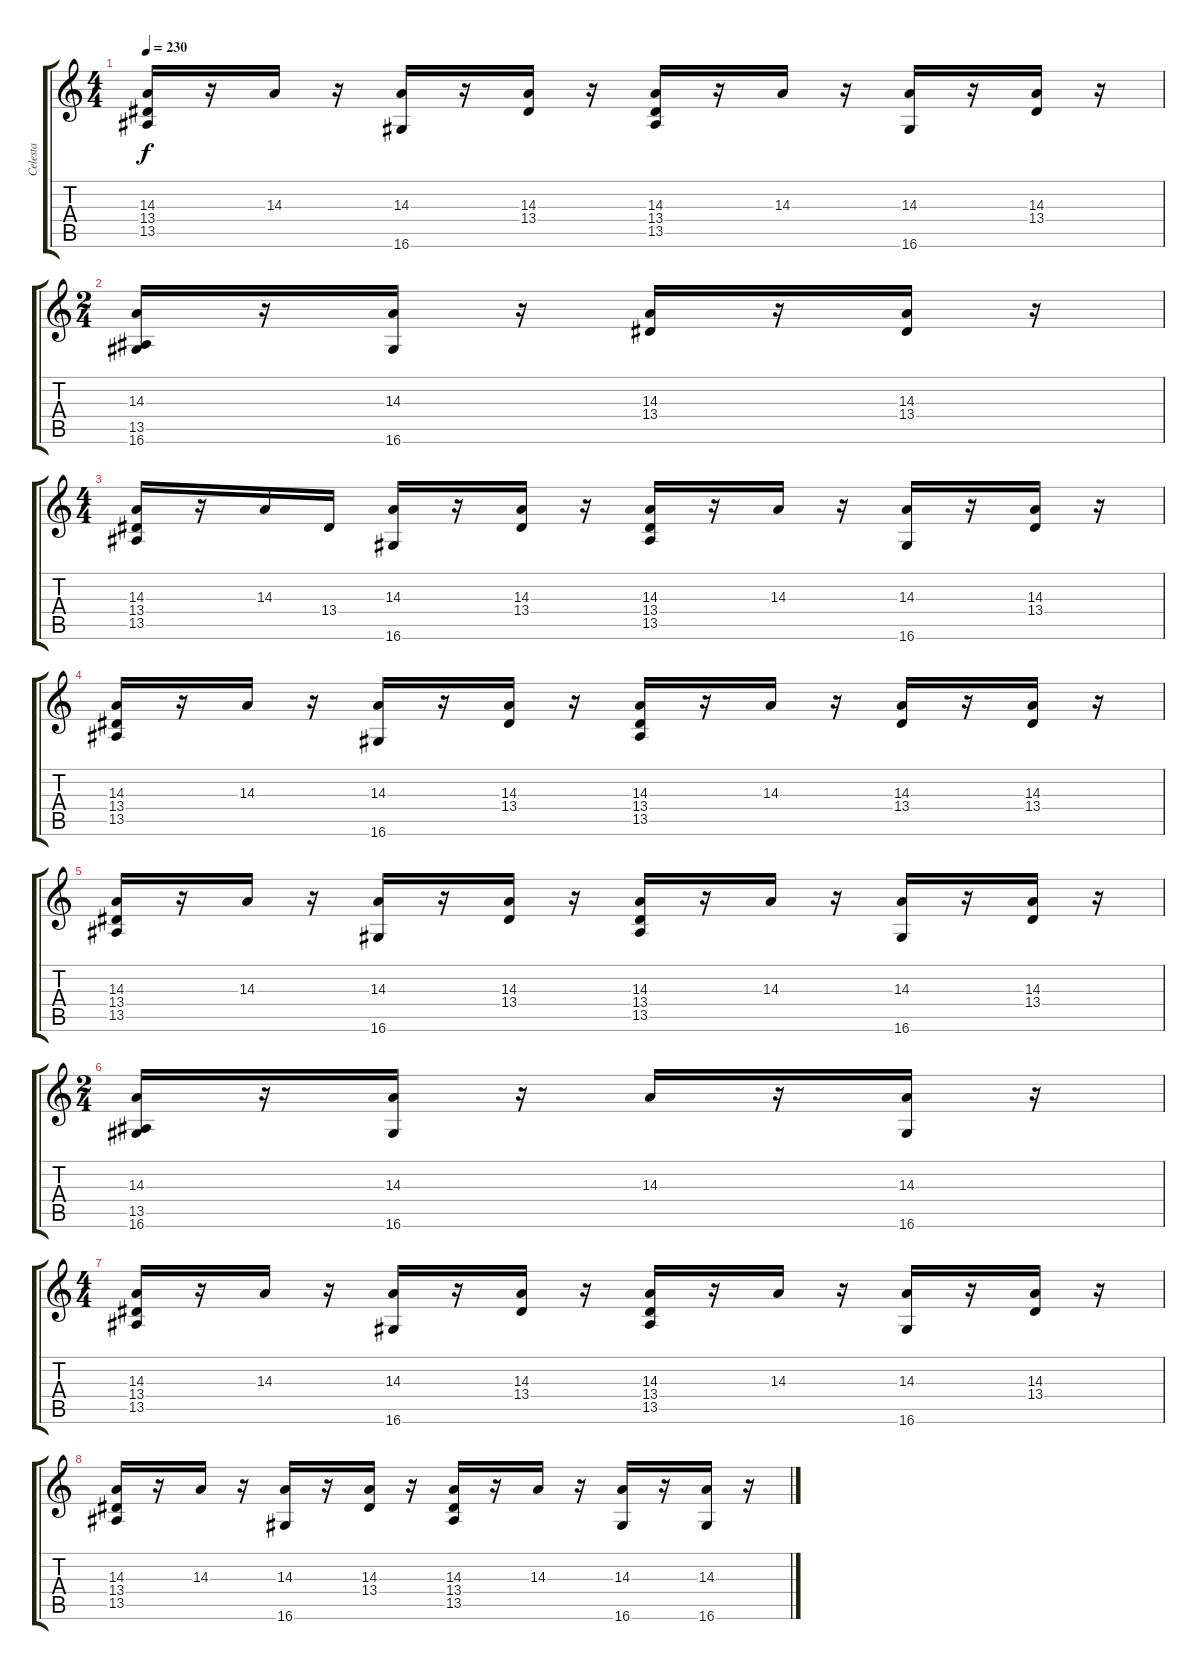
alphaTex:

\track ("Celesta" "Celesta") {instrument celesta}
\staff {score tabs}
\tuning (E4 B3 G3 D3 A2 E2) {hide}
\ts (4 4)
\tempo 230
\clef g2
\ks c
(14.3 13.4 13.5).16{dy f} r.16 14.3.16 r.16 (14.3 16.6).16 r.16 (14.3 13.4).16 r.16 (14.3 13.4 13.5).16 r.16 14.3.16 r.16 (14.3 16.6).16 r.16 (14.3 13.4).16 r.16 |
\ts (2 4)
(14.3 13.5 16.6).16 r.16 (14.3 16.6).16 r.16 (14.3 13.4).16 r.16 (14.3 13.4).16 r.16 |
\ts (4 4)
(14.3 13.4 13.5).16 r.16 14.3.16 13.4.16 (14.3 16.6).16 r.16 (14.3 13.4).16 r.16 (14.3 13.4 13.5).16 r.16 14.3.16 r.16 (14.3 16.6).16 r.16 (14.3 13.4).16 r.16 |
(14.3 13.4 13.5).16 r.16 14.3.16 r.16 (14.3 16.6).16 r.16 (14.3 13.4).16 r.16 (14.3 13.4 13.5).16 r.16 14.3.16 r.16 (14.3 13.4).16 r.16 (14.3 13.4).16 r.16 |
(14.3 13.4 13.5).16 r.16 14.3.16 r.16 (14.3 16.6).16 r.16 (14.3 13.4).16 r.16 (14.3 13.4 13.5).16 r.16 14.3.16 r.16 (14.3 16.6).16 r.16 (14.3 13.4).16 r.16 |
\ts (2 4)
(14.3 13.5 16.6).16 r.16 (14.3 16.6).16 r.16 14.3.16 r.16 (14.3 16.6).16 r.16 |
\ts (4 4)
(14.3 13.4 13.5).16 r.16 14.3.16 r.16 (14.3 16.6).16 r.16 (14.3 13.4).16 r.16 (14.3 13.4 13.5).16 r.16 14.3.16 r.16 (14.3 16.6).16 r.16 (14.3 13.4).16 r.16 |
(14.3 13.4 13.5).16 r.16 14.3.16 r.16 (14.3 16.6).16 r.16 (14.3 13.4).16 r.16 (14.3 13.4 13.5).16 r.16 14.3.16 r.16 (14.3 16.6).16 r.16 (14.3 16.6).16 r.16
